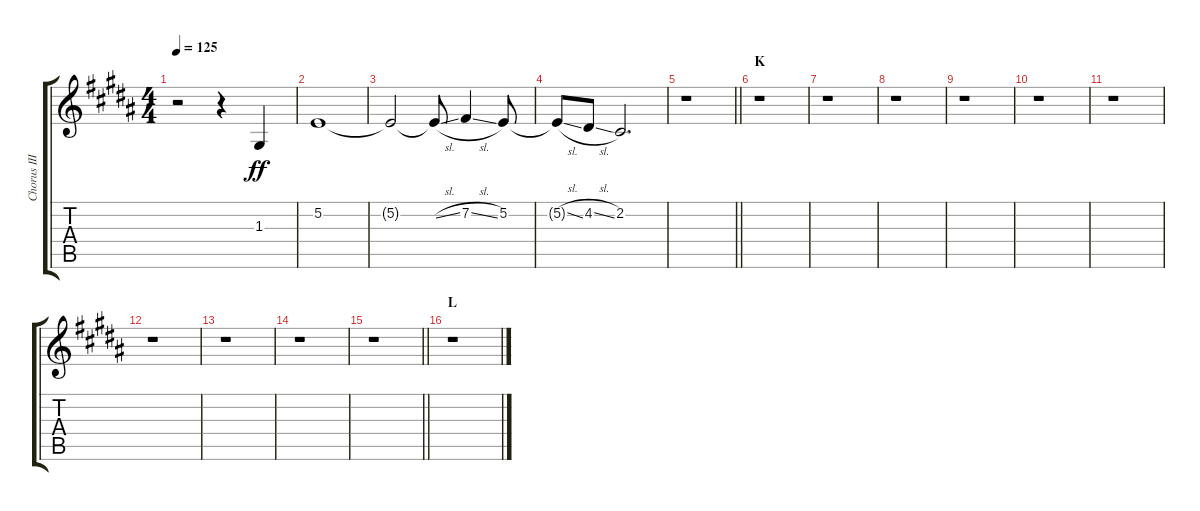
\track ("Chorus III" "Chorus III") {instrument voiceoohs}
\staff {score tabs}
\tuning (E4 B3 G3 D3 A2 E2) {hide}
\ts (4 4)
\tempo 125
\clef g2
\ks b
r.2{dy ff} r.4 1.3.4 |
5.2.1 |
5.2{t}.2 5.2{sl t}.8 7.2{sl}.4 5.2.8 |
5.2{sl t}.8 4.2{sl}.8 2.2.2{d} |
\barLineRight lightlight
r.1 |
\section ("" "K")
r.1 |
r.1 |
r.1 |
r.1 |
r.1 |
r.1 |
r.1 |
r.1 |
r.1 |
\barLineRight lightlight
r.1 |
\section ("" "L")
r.1
